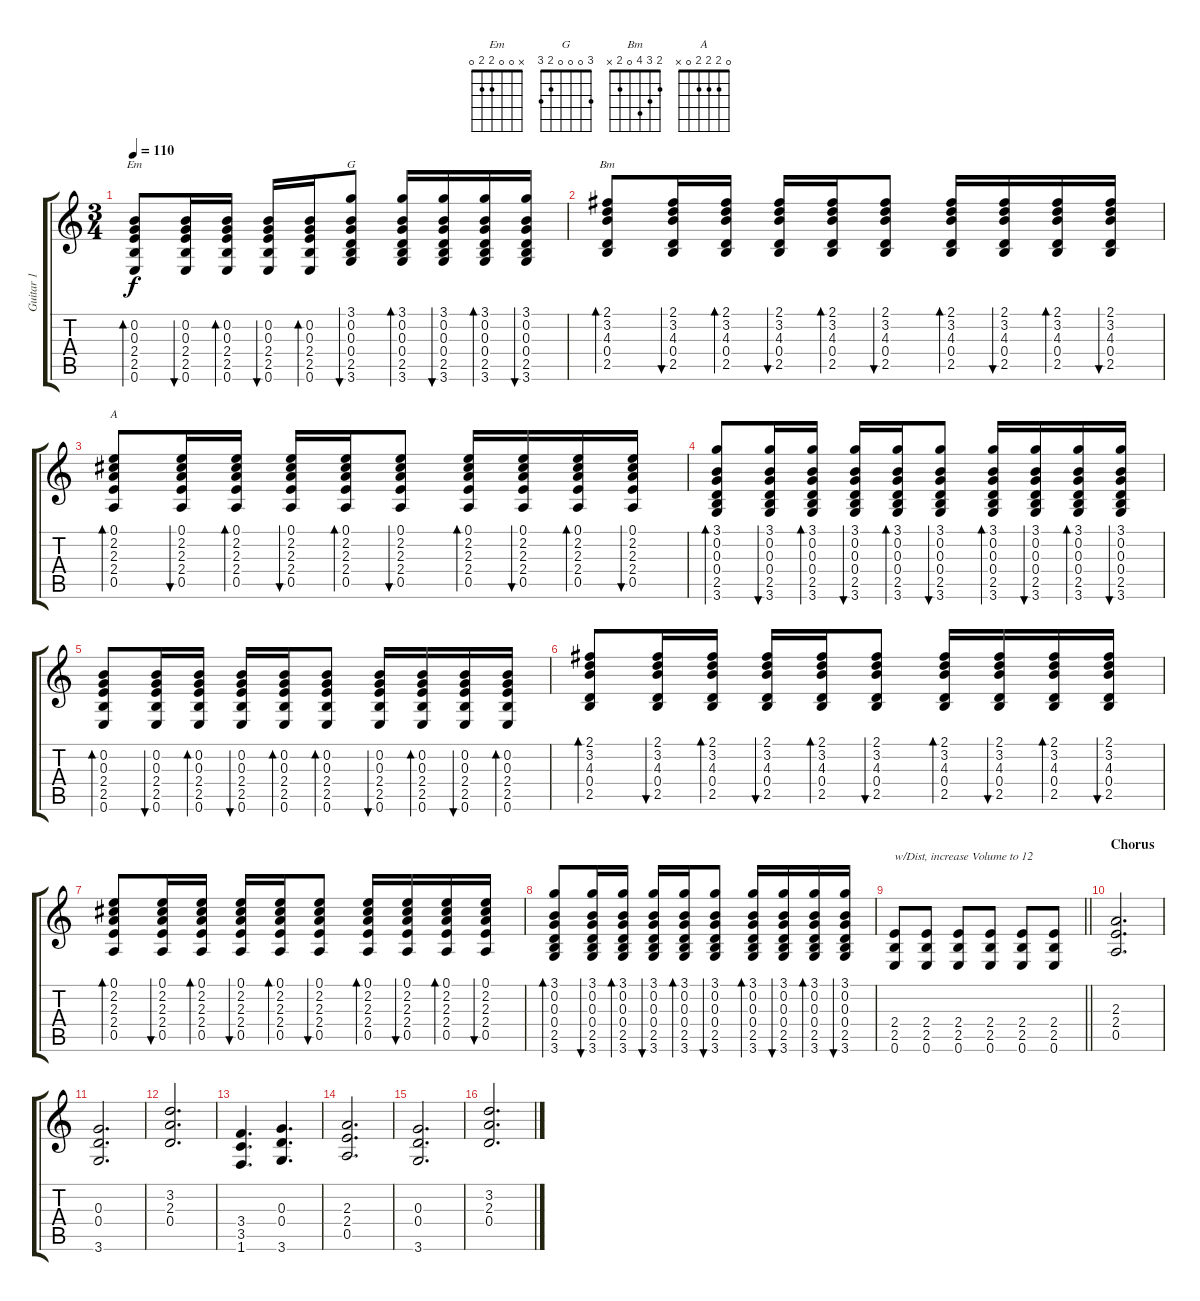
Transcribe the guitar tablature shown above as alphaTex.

\track ("Guitar 1" "Guitar 1") {instrument acousticguitarsteel}
\staff {score tabs}
\tuning (E4 B3 G3 D3 A2 E2) {hide}
\chord ("Em" x 0 0 2 2 0)
\chord ("G" 3 0 0 0 2 3)
\chord ("Bm" 2 3 4 0 2 x)
\chord ("A" 0 2 2 2 0 x)
\ts (3 4)
\tempo 110
\clef g2
\ks c
(0.2 0.3 2.4 2.5 0.6).8{bd 60 ch "Em" dy f} (0.2 0.3 2.4 2.5 0.6).16{bu 60} (0.2 0.3 2.4 2.5 0.6).16{bd 60} (0.2 0.3 2.4 2.5 0.6).16{bu 60} (0.2 0.3 2.4 2.5 0.6).16{bd 60} (3.1 0.2 0.3 0.4 2.5 3.6).8{bu 60 ch "G"} (3.1 0.2 0.3 0.4 2.5 3.6).16{bd 60} (3.1 0.2 0.3 0.4 2.5 3.6).16{bu 60} (3.1 0.2 0.3 0.4 2.5 3.6).16{bd 60} (3.1 0.2 0.3 0.4 2.5 3.6).16{bu 60} |
(2.1 3.2 4.3 0.4 2.5).8{bd 60 ch "Bm"} (2.1 3.2 4.3 0.4 2.5).16{bu 60} (2.1 3.2 4.3 0.4 2.5).16{bd 60} (2.1 3.2 4.3 0.4 2.5).16{bu 60} (2.1 3.2 4.3 0.4 2.5).16{bd 60} (2.1 3.2 4.3 0.4 2.5).8{bu 60} (2.1 3.2 4.3 0.4 2.5).16{bd 60} (2.1 3.2 4.3 0.4 2.5).16{bu 60} (2.1 3.2 4.3 0.4 2.5).16{bd 60} (2.1 3.2 4.3 0.4 2.5).16{bu 60} |
(0.1 2.2 2.3 2.4 0.5).8{bd 60 ch "A"} (0.1 2.2 2.3 2.4 0.5).16{bu 60} (0.1 2.2 2.3 2.4 0.5).16{bd 60} (0.1 2.2 2.3 2.4 0.5).16{bu 60} (0.1 2.2 2.3 2.4 0.5).16{bd 60} (0.1 2.2 2.3 2.4 0.5).8{bu 60} (0.1 2.2 2.3 2.4 0.5).16{bd 60} (0.1 2.2 2.3 2.4 0.5).16{bu 60} (0.1 2.2 2.3 2.4 0.5).16{bd 60} (0.1 2.2 2.3 2.4 0.5).16{bu 60} |
(3.1 0.2 0.3 0.4 2.5 3.6).8{bd 60} (3.1 0.2 0.3 0.4 2.5 3.6).16{bu 60} (3.1 0.2 0.3 0.4 2.5 3.6).16{bd 60} (3.1 0.2 0.3 0.4 2.5 3.6).16{bu 60} (3.1 0.2 0.3 0.4 2.5 3.6).16{bd 60} (3.1 0.2 0.3 0.4 2.5 3.6).8{bu 60} (3.1 0.2 0.3 0.4 2.5 3.6).16{bd 60} (3.1 0.2 0.3 0.4 2.5 3.6).16{bu 60} (3.1 0.2 0.3 0.4 2.5 3.6).16{bd 60} (3.1 0.2 0.3 0.4 2.5 3.6).16{bu 60} |
(0.2 0.3 2.4 2.5 0.6).8{bd 60} (0.2 0.3 2.4 2.5 0.6).16{bu 60} (0.2 0.3 2.4 2.5 0.6).16{bd 60} (0.2 0.3 2.4 2.5 0.6).16{bu 60} (0.2 0.3 2.4 2.5 0.6).16{bd 60} (0.2 0.3 2.4 2.5 0.6).8{bd 60} (0.2 0.3 2.4 2.5 0.6).16{bu 60} (0.2 0.3 2.4 2.5 0.6).16{bd 60} (0.2 0.3 2.4 2.5 0.6).16{bu 60} (0.2 0.3 2.4 2.5 0.6).16{bd 60} |
(2.1 3.2 4.3 0.4 2.5).8{bd 60} (2.1 3.2 4.3 0.4 2.5).16{bu 60} (2.1 3.2 4.3 0.4 2.5).16{bd 60} (2.1 3.2 4.3 0.4 2.5).16{bu 60} (2.1 3.2 4.3 0.4 2.5).16{bd 60} (2.1 3.2 4.3 0.4 2.5).8{bu 60} (2.1 3.2 4.3 0.4 2.5).16{bd 60} (2.1 3.2 4.3 0.4 2.5).16{bu 60} (2.1 3.2 4.3 0.4 2.5).16{bd 60} (2.1 3.2 4.3 0.4 2.5).16{bu 60} |
(0.1 2.2 2.3 2.4 0.5).8{bd 60} (0.1 2.2 2.3 2.4 0.5).16{bu 60} (0.1 2.2 2.3 2.4 0.5).16{bd 60} (0.1 2.2 2.3 2.4 0.5).16{bu 60} (0.1 2.2 2.3 2.4 0.5).16{bd 60} (0.1 2.2 2.3 2.4 0.5).8{bu 60} (0.1 2.2 2.3 2.4 0.5).16{bd 60} (0.1 2.2 2.3 2.4 0.5).16{bu 60} (0.1 2.2 2.3 2.4 0.5).16{bd 60} (0.1 2.2 2.3 2.4 0.5).16{bu 60} |
(3.1 0.2 0.3 0.4 2.5 3.6).8{bd 60} (3.1 0.2 0.3 0.4 2.5 3.6).16{bu 60} (3.1 0.2 0.3 0.4 2.5 3.6).16{bd 60} (3.1 0.2 0.3 0.4 2.5 3.6).16{bu 60} (3.1 0.2 0.3 0.4 2.5 3.6).16{bd 60} (3.1 0.2 0.3 0.4 2.5 3.6).8{bu 60} (3.1 0.2 0.3 0.4 2.5 3.6).16{bd 60} (3.1 0.2 0.3 0.4 2.5 3.6).16{bu 60} (3.1 0.2 0.3 0.4 2.5 3.6).16{bd 60} (3.1 0.2 0.3 0.4 2.5 3.6).16{bu 60} |
\barLineRight lightlight
(2.4 2.5 0.6).8{txt "w/Dist, increase Volume to 12" volume 12 instrument distortionguitar} (2.4 2.5 0.6).8 (2.4 2.5 0.6).8 (2.4 2.5 0.6).8 (2.4 2.5 0.6).8 (2.4 2.5 0.6).8 |
\section ("" "Chorus")
(2.3 2.4 0.5).2{d} |
(0.3 0.4 3.6).2{d} |
(3.2 2.3 0.4).2{d} |
(3.4 3.5 1.6).4{d} (0.3 0.4 3.6).4{d} |
(2.3 2.4 0.5).2{d} |
(0.3 0.4 3.6).2{d} |
(3.2 2.3 0.4).2{d}
